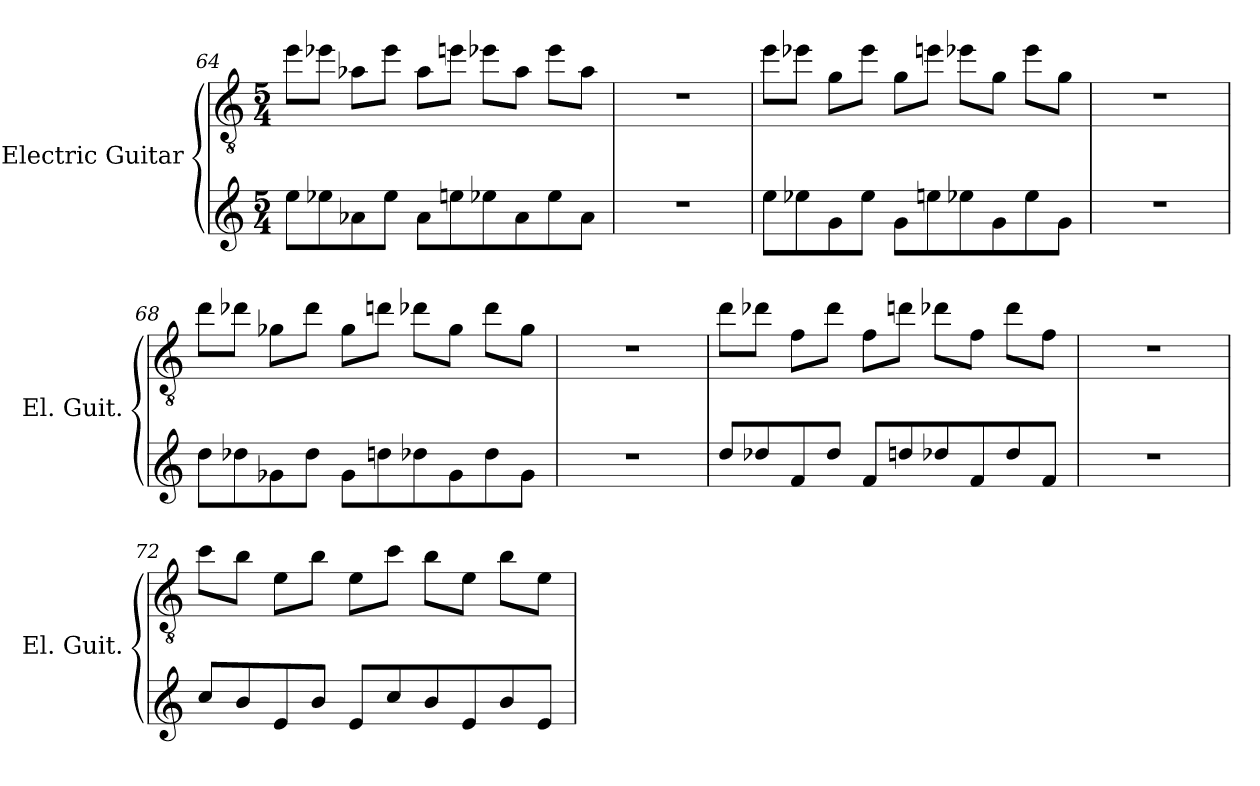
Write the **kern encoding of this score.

**kern	**kern
*part1	*part1
*staff2	*staff1
*I"Electric Guitar	*
*I'El. Guit.	*
!!LO:LB:g=z
*	*clefGv2
*k[]	*k[]
*M5/4	*M5/4
=64	=64
8eeL	8ee\L
8ee-	8ee-X\J
8a-	8a-X\L
8ee-J	8ee-\J
8a-L	8a-\L
8ee	8een\J
8ee-	8ee-X\L
8a-	8a-\J
8ee-	8ee-\L
8a-J	8a-\J
=65	=65
4%5r	4%5r
=66	=66
8eeL	8ee\L
8ee-	8ee-X\J
8g	8g\L
8ee-J	8ee-\J
8gL	8g\L
8ee	8een\J
8ee-	8ee-X\L
8g	8g\J
8ee-	8ee-\L
8gJ	8g\J
=67	=67
4%5r	4%5r
!!LO:LB:g=z
=68	=68
8ddL	8dd\L
8dd-	8dd-X\J
8g-	8g-X\L
8dd-J	8dd-\J
8g-L	8g-\L
8dd	8ddn\J
8dd-	8dd-X\L
8g-	8g-\J
8dd-	8dd-\L
8g-J	8g-\J
=69	=69
4%5r	4%5r
=70	=70
8ddL	8dd\L
8dd-	8dd-X\J
8f	8f\L
8dd-J	8dd-\J
8fL	8f\L
8dd	8ddn\J
8dd-	8dd-X\L
8f	8f\J
8dd-	8dd-\L
8fJ	8f\J
=71	=71
4%5r	4%5r
=72	=72
8ccL	8cc\L
8b	8b\J
8e	8e\L
8bJ	8b\J
8eL	8e\L
8cc	8cc\J
8b	8b\L
8e	8e\J
8b	8b\L
8eJ	8e\J
=	=
*-	*-
